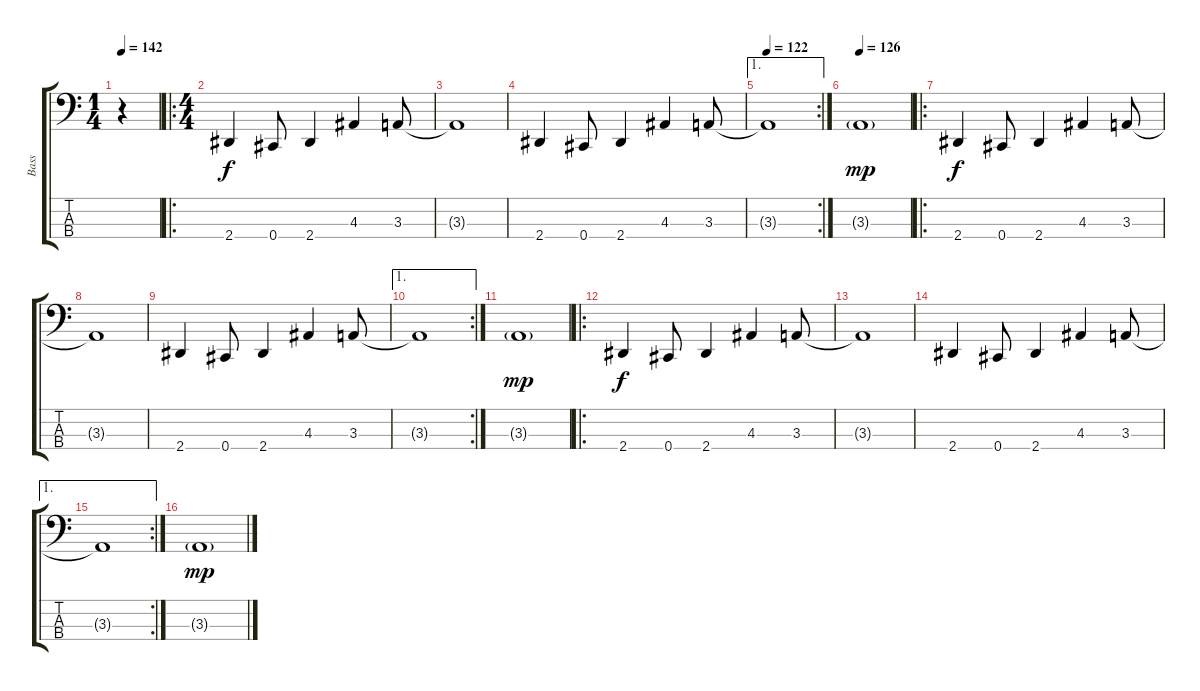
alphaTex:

\track ("Bass" "Bass") {instrument electricbassfinger}
\staff {score tabs}
\tuning (E2 B1 Gb1 Db1) {hide}
\ts (1 4)
\tempo 142
\tempo 116
\tempo 142
\clef f4
\ks c
r.4{dy f instrument electricbassfinger} |
\ro
\ts (4 4)
2.4.4 0.4.8 2.4.4 4.3.4 3.3.8 |
3.3{t}.1 |
2.4.4 0.4.8 2.4.4 4.3.4 3.3.8 |
\ae 1
\rc 2
\tempo 122
3.3{t}.1 |
\tempo 126
3.3{g}.1{dy mp} |
\ro
2.4.4{dy f} 0.4.8 2.4.4 4.3.4 3.3.8 |
3.3{t}.1 |
2.4.4 0.4.8 2.4.4 4.3.4 3.3.8 |
\ae 1
\rc 2
3.3{t}.1 |
3.3{g}.1{dy mp} |
\ro
2.4.4{dy f} 0.4.8 2.4.4 4.3.4 3.3.8 |
3.3{t}.1 |
2.4.4 0.4.8 2.4.4 4.3.4 3.3.8 |
\ae 1
\rc 2
3.3{t}.1 |
3.3{g}.1{dy mp}
